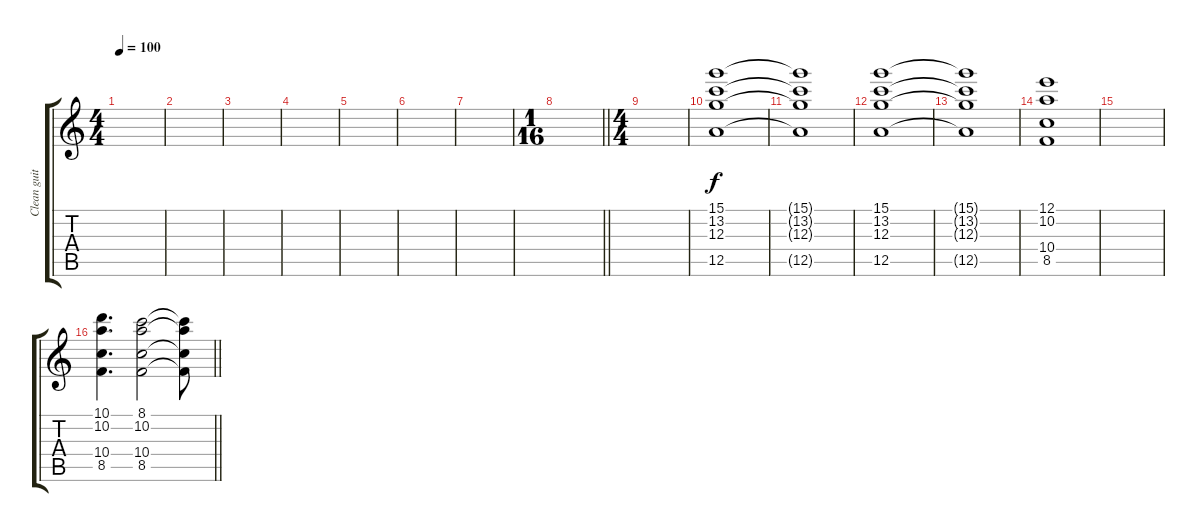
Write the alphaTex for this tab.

\track ("Clean guitar" "Clean guit") {instrument electricguitarjazz}
\staff {score tabs}
\tuning (E4 B3 G3 D3 A2 E2) {hide}
\ts (4 4)
\tempo 100
\clef g2
\ks c
|
|
|
|
|
|
|
\ts (1 16)
\barLineRight lightlight
|
\ts (4 4)
|
(15.1 13.2 12.3 12.5).1{dy f} |
(15.1{t} 13.2{t} 12.3{t} 12.5{t}).1 |
(15.1 13.2 12.3 12.5).1 |
(15.1{t} 13.2{t} 12.3{t} 12.5{t}).1 |
(12.1 10.2 10.4 8.5).1 |
|
\barLineRight lightlight
(10.1 10.2 10.4 8.5).4{d} (8.1 10.2 10.4 8.5).2 (8.1{t} 10.2{t} 10.4{t} 8.5{t}).8
